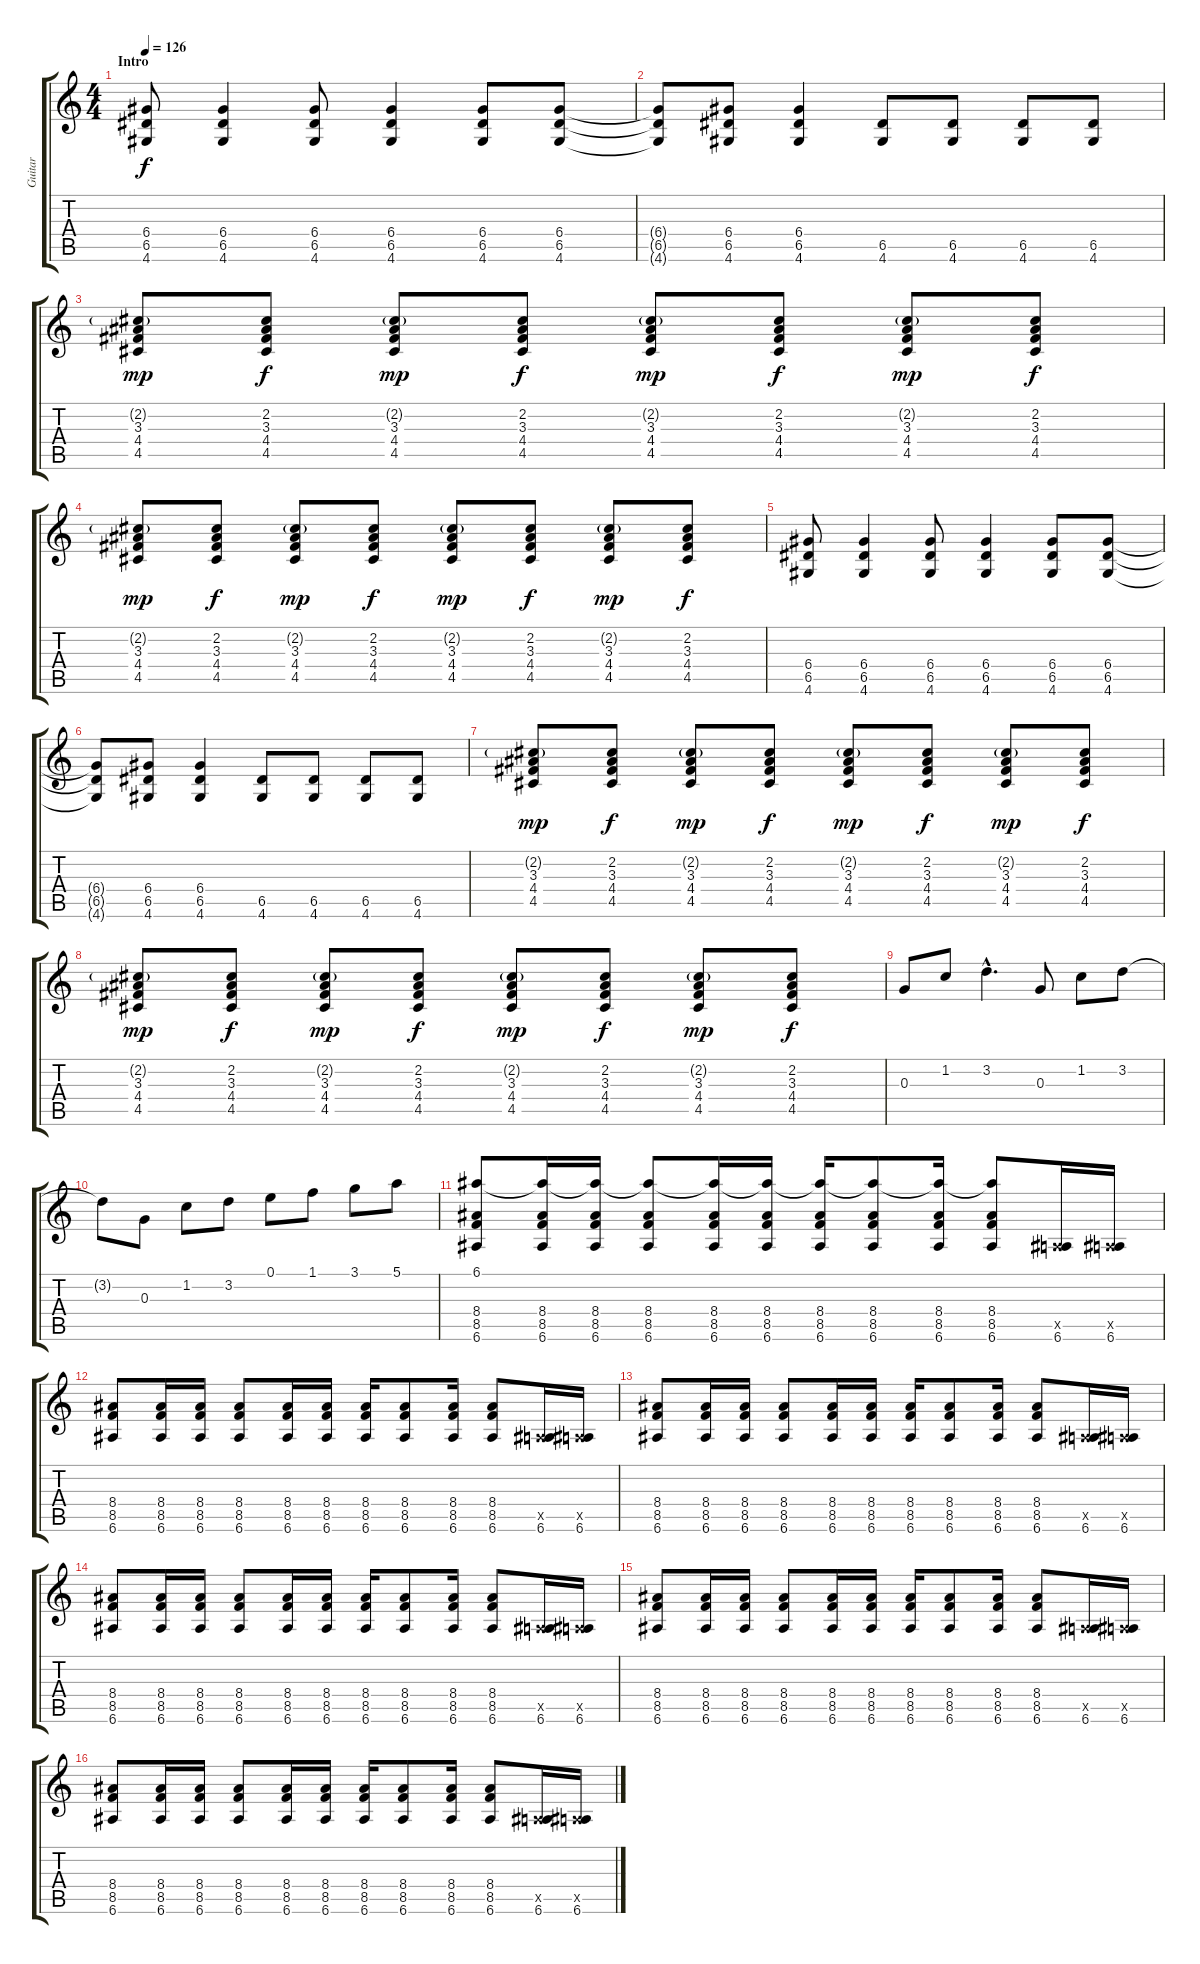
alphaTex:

\track ("Guitar" "Guitar") {instrument electricguitarjazz}
\staff {score tabs}
\tuning (E4 B3 G3 D3 A2 E2) {hide}
\ts (4 4)
\section ("" "Intro")
\tempo 126
\clef g2
\ks c
(6.4 6.5 4.6).8{dy f instrument electricguitarjazz} (6.4 6.5 4.6).4 (6.4 6.5 4.6).8 (6.4 6.5 4.6).4 (6.4 6.5 4.6).8 (6.4 6.5 4.6).8 |
(6.4{t} 6.5{t} 4.6{t}).8 (6.4 6.5 4.6).8 (6.4 6.5 4.6).4 (6.5 4.6).8 (6.5 4.6).8 (6.5 4.6).8 (6.5 4.6).8 |
(2.2{g} 3.3 4.4 4.5).8{dy mp} (2.2 3.3 4.4 4.5).8{dy f} (2.2{g} 3.3 4.4 4.5).8{dy mp} (2.2 3.3 4.4 4.5).8{dy f} (2.2{g} 3.3 4.4 4.5).8{dy mp} (2.2 3.3 4.4 4.5).8{dy f} (2.2{g} 3.3 4.4 4.5).8{dy mp} (2.2 3.3 4.4 4.5).8{dy f} |
(2.2{g} 3.3 4.4 4.5).8{dy mp} (2.2 3.3 4.4 4.5).8{dy f} (2.2{g} 3.3 4.4 4.5).8{dy mp} (2.2 3.3 4.4 4.5).8{dy f} (2.2{g} 3.3 4.4 4.5).8{dy mp} (2.2 3.3 4.4 4.5).8{dy f} (2.2{g} 3.3 4.4 4.5).8{dy mp} (2.2 3.3 4.4 4.5).8{dy f} |
(6.4 6.5 4.6).8 (6.4 6.5 4.6).4 (6.4 6.5 4.6).8 (6.4 6.5 4.6).4 (6.4 6.5 4.6).8 (6.4 6.5 4.6).8 |
(6.4{t} 6.5{t} 4.6{t}).8 (6.4 6.5 4.6).8 (6.4 6.5 4.6).4 (6.5 4.6).8 (6.5 4.6).8 (6.5 4.6).8 (6.5 4.6).8 |
(2.2{g} 3.3 4.4 4.5).8{dy mp} (2.2 3.3 4.4 4.5).8{dy f} (2.2{g} 3.3 4.4 4.5).8{dy mp} (2.2 3.3 4.4 4.5).8{dy f} (2.2{g} 3.3 4.4 4.5).8{dy mp} (2.2 3.3 4.4 4.5).8{dy f} (2.2{g} 3.3 4.4 4.5).8{dy mp} (2.2 3.3 4.4 4.5).8{dy f} |
(2.2{g} 3.3 4.4 4.5).8{dy mp} (2.2 3.3 4.4 4.5).8{dy f} (2.2{g} 3.3 4.4 4.5).8{dy mp} (2.2 3.3 4.4 4.5).8{dy f} (2.2{g} 3.3 4.4 4.5).8{dy mp} (2.2 3.3 4.4 4.5).8{dy f} (2.2{g} 3.3 4.4 4.5).8{dy mp} (2.2 3.3 4.4 4.5).8{dy f} |
0.3.8 1.2.8 3.2{hac}.4{d} 0.3.8 1.2.8 3.2.8 |
3.2{t}.8 0.3.8 1.2.8 3.2.8 0.1.8 1.1.8 3.1.8 5.1.8 |
(6.1 8.4 8.5 6.6).8 (6.1{t} 8.4 8.5 6.6).16 (6.1{t} 8.4 8.5 6.6).16 (6.1{t} 8.4 8.5 6.6).8 (6.1{t} 8.4 8.5 6.6).16 (6.1{t} 8.4 8.5 6.6).16 (6.1{t} 8.4 8.5 6.6).16 (6.1{t} 8.4 8.5 6.6).8 (6.1{t} 8.4 8.5 6.6).16 (6.1{t} 8.4 8.5 6.6).8 (0.5{x} 6.6).16 (0.5{x} 6.6).16 |
(8.4 8.5 6.6).8 (8.4 8.5 6.6).16 (8.4 8.5 6.6).16 (8.4 8.5 6.6).8 (8.4 8.5 6.6).16 (8.4 8.5 6.6).16 (8.4 8.5 6.6).16 (8.4 8.5 6.6).8 (8.4 8.5 6.6).16 (8.4 8.5 6.6).8 (0.5{x} 6.6).16 (0.5{x} 6.6).16 |
(8.4 8.5 6.6).8 (8.4 8.5 6.6).16 (8.4 8.5 6.6).16 (8.4 8.5 6.6).8 (8.4 8.5 6.6).16 (8.4 8.5 6.6).16 (8.4 8.5 6.6).16 (8.4 8.5 6.6).8 (8.4 8.5 6.6).16 (8.4 8.5 6.6).8 (0.5{x} 6.6).16 (0.5{x} 6.6).16 |
(8.4 8.5 6.6).8 (8.4 8.5 6.6).16 (8.4 8.5 6.6).16 (8.4 8.5 6.6).8 (8.4 8.5 6.6).16 (8.4 8.5 6.6).16 (8.4 8.5 6.6).16 (8.4 8.5 6.6).8 (8.4 8.5 6.6).16 (8.4 8.5 6.6).8 (0.5{x} 6.6).16 (0.5{x} 6.6).16 |
(8.4 8.5 6.6).8 (8.4 8.5 6.6).16 (8.4 8.5 6.6).16 (8.4 8.5 6.6).8 (8.4 8.5 6.6).16 (8.4 8.5 6.6).16 (8.4 8.5 6.6).16 (8.4 8.5 6.6).8 (8.4 8.5 6.6).16 (8.4 8.5 6.6).8 (0.5{x} 6.6).16 (0.5{x} 6.6).16 |
(8.4 8.5 6.6).8 (8.4 8.5 6.6).16 (8.4 8.5 6.6).16 (8.4 8.5 6.6).8 (8.4 8.5 6.6).16 (8.4 8.5 6.6).16 (8.4 8.5 6.6).16 (8.4 8.5 6.6).8 (8.4 8.5 6.6).16 (8.4 8.5 6.6).8 (0.5{x} 6.6).16 (0.5{x} 6.6).16
